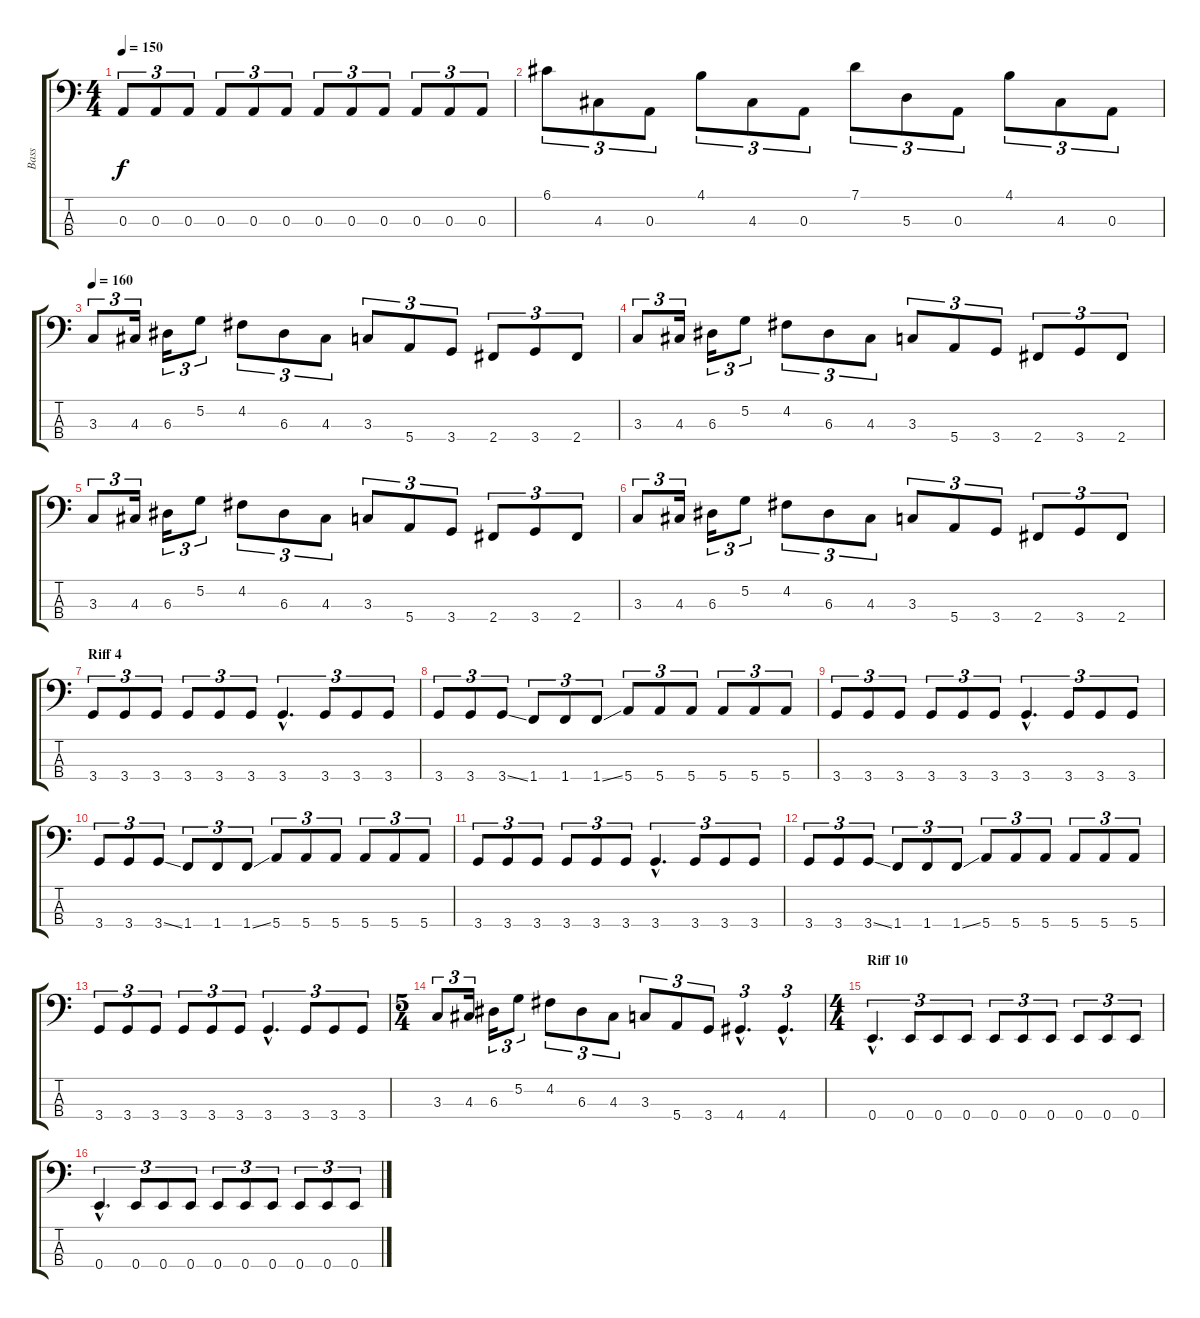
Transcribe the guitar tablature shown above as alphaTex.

\track ("Bass" "Bass") {instrument electricbassfinger}
\staff {score tabs}
\tuning (G2 D2 A1 E1) {hide}
\ts (4 4)
\tempo 150
\clef f4
\ks c
0.3.8{tu (3 2) dy f} 0.3.8{tu (3 2)} 0.3.8{tu (3 2)} 0.3.8{tu (3 2)} 0.3.8{tu (3 2)} 0.3.8{tu (3 2)} 0.3.8{tu (3 2)} 0.3.8{tu (3 2)} 0.3.8{tu (3 2)} 0.3.8{tu (3 2)} 0.3.8{tu (3 2)} 0.3.8{tu (3 2)} |
6.1.8{tu (3 2)} 4.3.8{tu (3 2)} 0.3.8{tu (3 2)} 4.1.8{tu (3 2)} 4.3.8{tu (3 2)} 0.3.8{tu (3 2)} 7.1.8{tu (3 2)} 5.3.8{tu (3 2)} 0.3.8{tu (3 2)} 4.1.8{tu (3 2)} 4.3.8{tu (3 2)} 0.3.8{tu (3 2)} |
\tempo 160
3.3.8{tu (3 2)} 4.3.16{tu (3 2)} 6.3.16{tu (3 2)} 5.2.8{tu (3 2)} 4.2.8{tu (3 2)} 6.3.8{tu (3 2)} 4.3.8{tu (3 2)} 3.3.8{tu (3 2)} 5.4.8{tu (3 2)} 3.4.8{tu (3 2)} 2.4.8{tu (3 2)} 3.4.8{tu (3 2)} 2.4.8{tu (3 2)} |
3.3.8{tu (3 2)} 4.3.16{tu (3 2)} 6.3.16{tu (3 2)} 5.2.8{tu (3 2)} 4.2.8{tu (3 2)} 6.3.8{tu (3 2)} 4.3.8{tu (3 2)} 3.3.8{tu (3 2)} 5.4.8{tu (3 2)} 3.4.8{tu (3 2)} 2.4.8{tu (3 2)} 3.4.8{tu (3 2)} 2.4.8{tu (3 2)} |
3.3.8{tu (3 2)} 4.3.16{tu (3 2)} 6.3.16{tu (3 2)} 5.2.8{tu (3 2)} 4.2.8{tu (3 2)} 6.3.8{tu (3 2)} 4.3.8{tu (3 2)} 3.3.8{tu (3 2)} 5.4.8{tu (3 2)} 3.4.8{tu (3 2)} 2.4.8{tu (3 2)} 3.4.8{tu (3 2)} 2.4.8{tu (3 2)} |
3.3.8{tu (3 2)} 4.3.16{tu (3 2)} 6.3.16{tu (3 2)} 5.2.8{tu (3 2)} 4.2.8{tu (3 2)} 6.3.8{tu (3 2)} 4.3.8{tu (3 2)} 3.3.8{tu (3 2)} 5.4.8{tu (3 2)} 3.4.8{tu (3 2)} 2.4.8{tu (3 2)} 3.4.8{tu (3 2)} 2.4.8{tu (3 2)} |
\section ("" "Riff 4")
3.4.8{tu (3 2)} 3.4.8{tu (3 2)} 3.4.8{tu (3 2)} 3.4.8{tu (3 2)} 3.4.8{tu (3 2)} 3.4.8{tu (3 2)} 3.4{hac}.4{d tu (3 2)} 3.4.8{tu (3 2)} 3.4.8{tu (3 2)} 3.4.8{tu (3 2)} |
3.4.8{tu (3 2)} 3.4.8{tu (3 2)} 3.4{ss}.8{tu (3 2)} 1.4.8{tu (3 2)} 1.4.8{tu (3 2)} 1.4{ss}.8{tu (3 2)} 5.4.8{tu (3 2)} 5.4.8{tu (3 2)} 5.4.8{tu (3 2)} 5.4.8{tu (3 2)} 5.4.8{tu (3 2)} 5.4.8{tu (3 2)} |
3.4.8{tu (3 2)} 3.4.8{tu (3 2)} 3.4.8{tu (3 2)} 3.4.8{tu (3 2)} 3.4.8{tu (3 2)} 3.4.8{tu (3 2)} 3.4{hac}.4{d tu (3 2)} 3.4.8{tu (3 2)} 3.4.8{tu (3 2)} 3.4.8{tu (3 2)} |
3.4.8{tu (3 2)} 3.4.8{tu (3 2)} 3.4{ss}.8{tu (3 2)} 1.4.8{tu (3 2)} 1.4.8{tu (3 2)} 1.4{ss}.8{tu (3 2)} 5.4.8{tu (3 2)} 5.4.8{tu (3 2)} 5.4.8{tu (3 2)} 5.4.8{tu (3 2)} 5.4.8{tu (3 2)} 5.4.8{tu (3 2)} |
3.4.8{tu (3 2)} 3.4.8{tu (3 2)} 3.4.8{tu (3 2)} 3.4.8{tu (3 2)} 3.4.8{tu (3 2)} 3.4.8{tu (3 2)} 3.4{hac}.4{d tu (3 2)} 3.4.8{tu (3 2)} 3.4.8{tu (3 2)} 3.4.8{tu (3 2)} |
3.4.8{tu (3 2)} 3.4.8{tu (3 2)} 3.4{ss}.8{tu (3 2)} 1.4.8{tu (3 2)} 1.4.8{tu (3 2)} 1.4{ss}.8{tu (3 2)} 5.4.8{tu (3 2)} 5.4.8{tu (3 2)} 5.4.8{tu (3 2)} 5.4.8{tu (3 2)} 5.4.8{tu (3 2)} 5.4.8{tu (3 2)} |
3.4.8{tu (3 2)} 3.4.8{tu (3 2)} 3.4.8{tu (3 2)} 3.4.8{tu (3 2)} 3.4.8{tu (3 2)} 3.4.8{tu (3 2)} 3.4{hac}.4{d tu (3 2)} 3.4.8{tu (3 2)} 3.4.8{tu (3 2)} 3.4.8{tu (3 2)} |
\ts (5 4)
3.3.8{tu (3 2)} 4.3.16{tu (3 2)} 6.3.16{tu (3 2)} 5.2.8{tu (3 2)} 4.2.8{tu (3 2)} 6.3.8{tu (3 2)} 4.3.8{tu (3 2)} 3.3.8{tu (3 2)} 5.4.8{tu (3 2)} 3.4.8{tu (3 2)} 4.4{hac}.4{d tu (3 2)} 4.4{hac}.4{d tu (3 2)} |
\ts (4 4)
\section ("" "Riff 10")
0.4{hac}.4{d tu (3 2)} 0.4.8{tu (3 2)} 0.4.8{tu (3 2)} 0.4.8{tu (3 2)} 0.4.8{tu (3 2)} 0.4.8{tu (3 2)} 0.4.8{tu (3 2)} 0.4.8{tu (3 2)} 0.4.8{tu (3 2)} 0.4.8{tu (3 2)} |
0.4{hac}.4{d tu (3 2)} 0.4.8{tu (3 2)} 0.4.8{tu (3 2)} 0.4.8{tu (3 2)} 0.4.8{tu (3 2)} 0.4.8{tu (3 2)} 0.4.8{tu (3 2)} 0.4.8{tu (3 2)} 0.4.8{tu (3 2)} 0.4.8{tu (3 2)}
